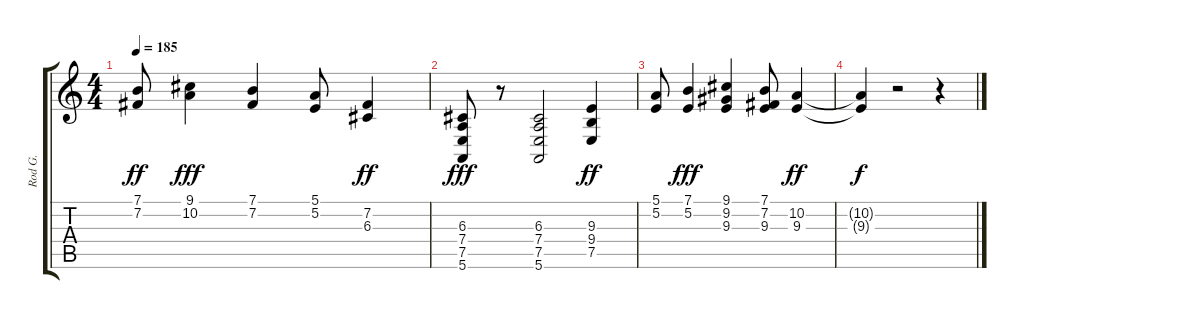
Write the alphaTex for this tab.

\track ("Rod G." "Rod G.") {instrument brightacousticpiano}
\staff {score tabs}
\tuning (E4 B3 G3 D3 A2 E2) {hide}
\ts (4 4)
\tempo 185
\clef g2
\ks c
(7.1 7.2).8{dy ff} (9.1 10.2).4{dy fff} (7.1 7.2).4 (5.1 5.2).8 (7.2 6.3).4{dy ff} |
(6.3 7.4 7.5 5.6).8{dy fff} r.8 (6.3 7.4 7.5 5.6).2 (9.3 9.4 7.5).4{dy ff} |
(5.1 5.2).8 (7.1 5.2).4{dy fff} (9.1 9.2 9.3).4 (7.1 7.2 9.3).8 (10.2 9.3).4{dy ff} |
(10.2{t} 9.3{t}).4{dy f} r.2 r.4
